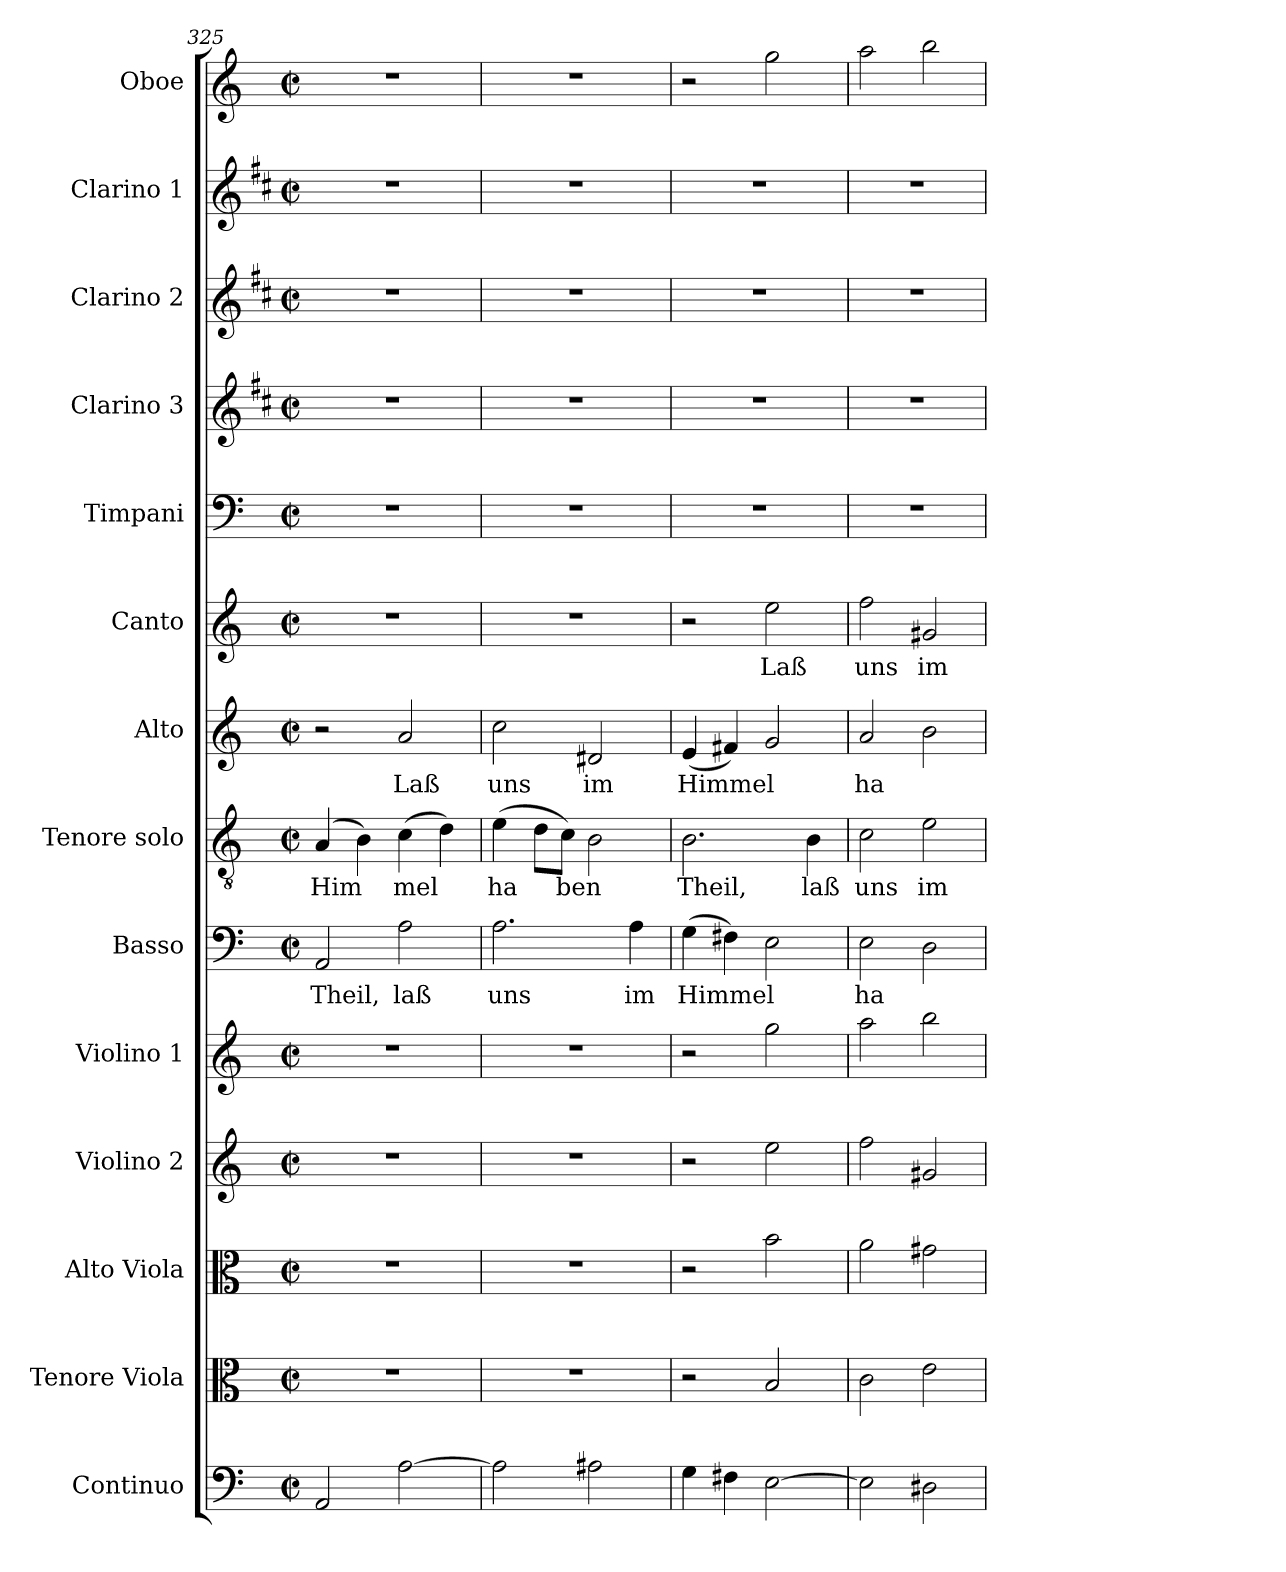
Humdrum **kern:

**kern	**kern	**kern	**kern	**kern	**kern	**text	**kern	**text	**kern	**text	**kern	**text	**kern	**kern	**kern	**kern	**kern
*part14	*part13	*part12	*part11	*part10	*part9	*part9	*part8	*part8	*part7	*part7	*part6	*part6	*part5	*part4	*part3	*part2	*part1
*staff14	*staff13	*staff12	*staff11	*staff10	*staff9	*staff9	*staff8	*staff8	*staff7	*staff7	*staff6	*staff6	*staff5	*staff4	*staff3	*staff2	*staff1
*I"Continuo	*I"Tenore Viola	*I"Alto Viola	*I"Violino 2	*I"Violino 1	*I"Basso	*	*I"Tenore solo	*	*I"Alto	*	*I"Canto	*	*I"Timpani	*I"Clarino 3	*I"Clarino 2	*I"Clarino 1	*I"Oboe
*I'Continuo	*I'Tenore Viola	*I'Alto Viola	*I'Violino 2	*I'Violino 1	*I'Basso	*	*I'Tenore	*	*I'Alto	*	*I'Canto	*	*I'Timpani	*I'Clarino 3	*I'Clarino 2	*I'Clarino 1	*I'Oboe
*clefF4	*clefC3	*clefC3	*clefG2	*clefG2	*clefF4	*	*clefGv2	*	*clefG2	*	*clefG2	*	*clefF4	*clefG2	*clefG2	*clefG2	*clefG2
*	*	*	*	*	*	*	*	*	*	*	*	*	*	*ITrd1c2	*ITrd1c2	*ITrd1c2	*
*k[]	*k[]	*k[]	*k[]	*k[]	*k[]	*	*k[]	*	*k[]	*	*k[]	*	*k[]	*k[]	*k[]	*k[]	*k[]
*C:	*C:	*C:	*C:	*C:	*C:	*	*C:	*	*C:	*	*C:	*	*C:	*C:	*C:	*C:	*C:
*M2/2	*M2/2	*M2/2	*M2/2	*M2/2	*M2/2	*	*M2/2	*	*M2/2	*	*M2/2	*	*M2/2	*M2/2	*M2/2	*M2/2	*M2/2
*met(c|)	*met(c|)	*met(c|)	*met(c|)	*met(c|)	*met(c|)	*	*met(c|)	*	*met(c|)	*	*met(c|)	*	*met(c|)	*met(c|)	*met(c|)	*met(c|)	*met(c|)
=325	=325	=325	=325	=325	=325	=325	=325	=325	=325	=325	=325	=325	=325	=325	=325	=325	=325
!	!	!	!	!	!	!LO:LY:b:cj	!	!LO:LY:b	!	!	!	!	!	!	!	!	!
2AA/	1r	1r	1r	1r	2AA/	Theil,	(>4A/	Him	2r	.	1r	.	1r	1r	1r	1r	1r
!	!	!	!	!	!	!	!	!LO:LY:b	!	!	!	!	!	!	!	!	!
.	.	.	.	.	.	.	4B\)	.	.	.	.	.	.	.	.	.	.
!	!	!	!	!	!	!LO:LY:b:cj	!	!LO:LY:b	!	!LO:LY:b:cj	!	!	!	!	!	!	!
[>2A\	.	.	.	.	2A\	laß	(>4c\	mel	2a/	Laß	.	.	.	.	.	.	.
!	!	!	!	!	!	!	!	!LO:LY:b	!	!	!	!	!	!	!	!	!
.	.	.	.	.	.	.	4d\)	.	.	.	.	.	.	.	.	.	.
=326	=326	=326	=326	=326	=326	=326	=326	=326	=326	=326	=326	=326	=326	=326	=326	=326	=326
!	!	!	!	!	!	!LO:LY:b:cj	!	!LO:LY:b	!	!LO:LY:b:cj	!	!	!	!	!	!	!
2A\]	1r	1r	1r	1r	2.A\	uns	(>4e\	ha	2cc\	uns	1r	.	1r	1r	1r	1r	1r
!	!	!	!	!	!	!	!	!LO:LY:b	!	!	!	!	!	!	!	!	!
.	.	.	.	.	.	.	8d\L	.	.	.	.	.	.	.	.	.	.
!	!	!	!	!	!	!	!	!LO:LY:b	!	!	!	!	!	!	!	!	!
.	.	.	.	.	.	.	8c\J)	ben	.	.	.	.	.	.	.	.	.
!	!	!	!	!	!	!	!	!LO:LY:b	!	!LO:LY:b:cj	!	!	!	!	!	!	!
2A#\	.	.	.	.	.	.	2B\	.	2d#X/	im	.	.	.	.	.	.	.
!	!	!	!	!	!	!LO:LY:b:cj	!	!	!	!	!	!	!	!	!	!	!
.	.	.	.	.	4A\	im	.	.	.	.	.	.	.	.	.	.	.
=327	=327	=327	=327	=327	=327	=327	=327	=327	=327	=327	=327	=327	=327	=327	=327	=327	=327
!	!	!	!	!	!	!LO:LY:b:cj	!	!LO:LY:b	!	!LO:LY:b:cj	!	!	!	!	!	!	!
4G\	2r	2r	2r	2r	(>4G\	Himmel	2.B\	Theil,	(<4e/	Himmel	2r	.	1r	1r	1r	1r	2r
!	!	!	!	!	!	!LO:LY:b:cj	!	!	!	!LO:LY:b:cj	!	!	!	!	!	!	!
4F#X\	.	.	.	.	4F#X\)	.	.	.	4f#X/)	.	.	.	.	.	.	.	.
!	!	!	!	!	!	!LO:LY:b:cj	!	!	!	!LO:LY:b:cj	!	!LO:LY:b:cj	!	!	!	!	!
[>2E\	2B/	2b\	2ee\	2gg\	2E\	.	.	.	2g/	.	2ee\	Laß	.	.	.	.	2gg\
!	!	!	!	!	!	!	!	!LO:LY:b	!	!	!	!	!	!	!	!	!
.	.	.	.	.	.	.	4B\	laß	.	.	.	.	.	.	.	.	.
=328	=328	=328	=328	=328	=328	=328	=328	=328	=328	=328	=328	=328	=328	=328	=328	=328	=328
!	!	!	!	!	!	!LO:LY:b:cj	!	!LO:LY:b	!	!LO:LY:b:cj	!	!LO:LY:b:cj	!	!	!	!	!
2E\]	2c\	2a\	2ff\	2aa\	2E\	ha	2c\	uns	2a/	ha	2ff\	uns	1r	1r	1r	1r	2aa\
!	!	!	!	!	!	!LO:LY:b:cj	!	!LO:LY:b	!	!LO:LY:b:cj	!	!LO:LY:b:cj	!	!	!	!	!
2D#\	2e\	2g#X\	2g#X/	2bb\	2D\	.	2e\	im	2b\	.	2g#X/	im	.	.	.	.	2bb\
=	=	=	=	=	=	=	=	=	=	=	=	=	=	=	=	=	=
*-	*-	*-	*-	*-	*-	*-	*-	*-	*-	*-	*-	*-	*-	*-	*-	*-	*-
